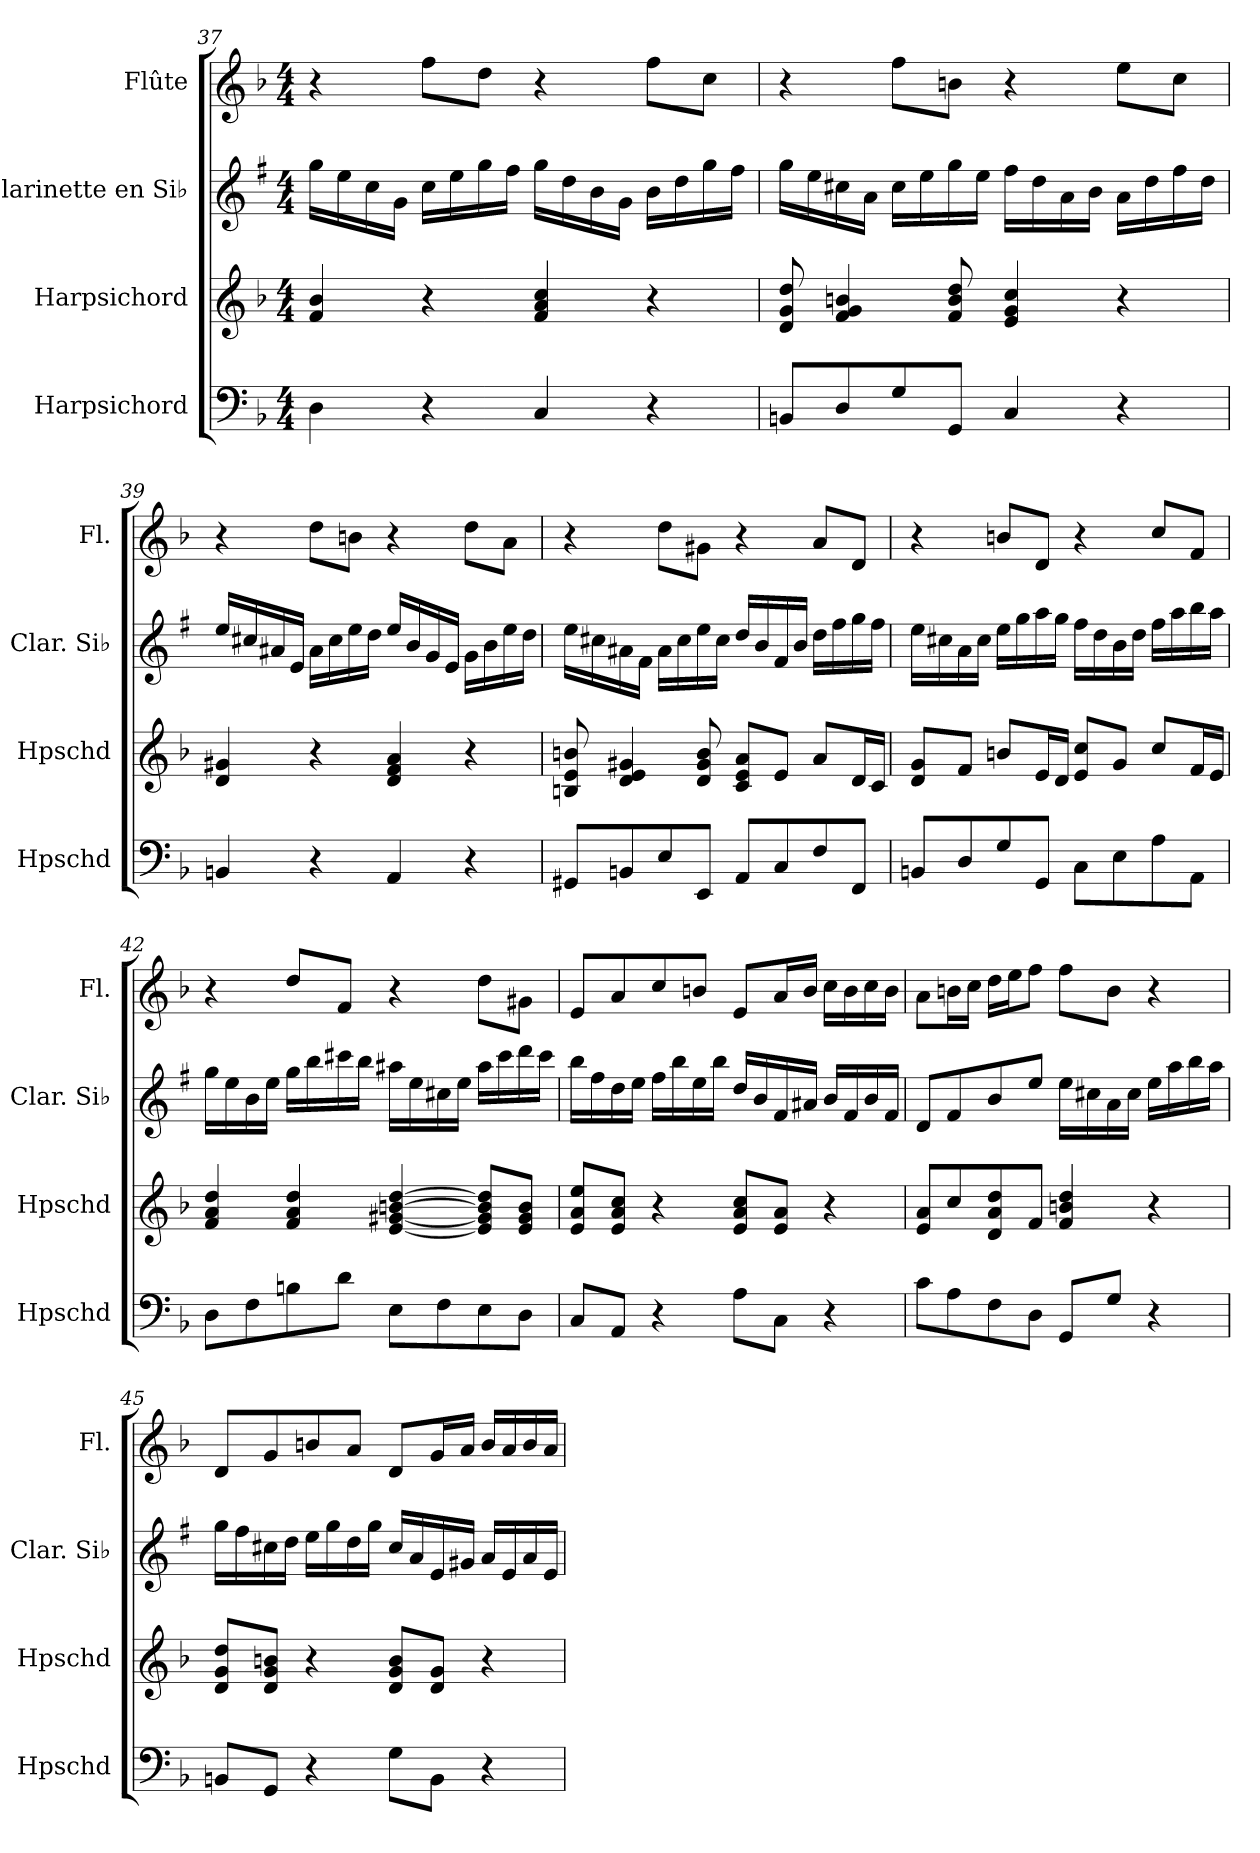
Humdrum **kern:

**kern	**kern	**kern	**kern
*part4	*part3	*part2	*part1
*staff4	*staff3	*staff2	*staff1
*I"Harpsichord	*I"Harpsichord	*I"Clarinette en Si♭	*I"Flûte
*I'Hpschd	*I'Hpschd	*I'Clar. Si♭	*I'Fl.
*clefF4	*clefG2	*clefG2	*clefG2
*	*	*ITrd1c2	*
*k[b-]	*k[b-]	*k[b-]	*k[b-]
*M4/4	*M4/4	*M4/4	*M4/4
=37	=37	=37	=37
4D\	4f/ 4b-/	16ff\LL	4r
.	.	16dd\	.
.	.	16b-\	.
.	.	16f\JJ	.
4r	4r	16b-\LL	8ff\L
.	.	16dd\	.
.	.	16ff\	8dd\J
.	.	16ee\JJ	.
4C/	4f/ 4a/ 4cc/	16ff\LL	4r
.	.	16cc\	.
.	.	16a\	.
.	.	16f\JJ	.
4r	4r	16a\LL	8ff\L
.	.	16cc\	.
.	.	16ff\	8cc\J
.	.	16ee\JJ	.
!!LO:LB:g=z
=38	=38	=38	=38
8BBn/L	8d/ 8g/ 8dd/	16ff\LL	4r
.	.	16dd\	.
8D/	4f/ 4g/ 4bn/	16bn\	.
.	.	16g\JJ	.
8G/	.	16b\LL	8ff\L
.	.	16dd\	.
8GG/J	8f/ 8b/ 8dd/	16ff\	8bn\J
.	.	16dd\JJ	.
4C/	4e/ 4g/ 4cc/	16ee\LL	4r
.	.	16cc\	.
.	.	16g\	.
.	.	16a\JJ	.
4r	4r	16g\LL	8ee\L
.	.	16cc\	.
.	.	16ee\	8cc\J
.	.	16cc\JJ	.
=39	=39	=39	=39
4BBn/	4d/ 4g#X/	16dd/LL	4r
.	.	16bn/	.
.	.	16g#X/	.
.	.	16d/JJ	.
4r	4r	16g#\LL	8dd\L
.	.	16b\	.
.	.	16dd\	8bn\J
.	.	16cc\JJ	.
4AA/	4d/ 4f/ 4a/	16dd/LL	4r
.	.	16a/	.
.	.	16f/	.
.	.	16d/JJ	.
4r	4r	16f\LL	8dd\L
.	.	16a\	.
.	.	16dd\	8a\J
.	.	16cc\JJ	.
!!LO:PB:g=z
=40	=40	=40	=40
8GG#X/L	8Bn/ 8e/ 8bn/	16dd\LL	4r
.	.	16bn\	.
8BBn/	4d/ 4e/ 4g#X/	16g#X\	.
.	.	16e\JJ	.
8E/	.	16g#\LL	8dd\L
.	.	16b\	.
8EE/J	8d/ 8g#/ 8b/	16dd\	8g#X\J
.	.	16b\JJ	.
8AA/L	8c/ 8e/ 8a/L	16cc/LL	4r
.	.	16a/	.
8C/	8e/J	16e/	.
.	.	16a/JJ	.
8F/	8a/L	16cc\LL	8a/L
.	.	16ee\	.
8FF/J	16d/L	16ff\	8d/J
.	16c/JJ	16ee\JJ	.
=41	=41	=41	=41
8BBn/L	8d/ 8g/L	16dd\LL	4r
.	.	16bn\	.
8D/	8f/J	16g\	.
.	.	16b\JJ	.
8G/	8bn/L	16dd\LL	8bn/L
.	.	16ff\	.
8GG/J	16e/L	16gg\	8d/J
.	16d/JJ	16ff\JJ	.
8C\L	8e/ 8cc/L	16ee\LL	4r
.	.	16cc\	.
8E\	8g/J	16a\	.
.	.	16cc\JJ	.
8A\	8cc/L	16ee\LL	8cc/L
.	.	16gg\	.
8AA\J	16f/L	16aa\	8f/J
.	16e/JJ	16gg\JJ	.
!!LO:LB:g=z
=42	=42	=42	=42
8D\L	4f/ 4a/ 4dd/	16ff\LL	4r
.	.	16dd\	.
8F\	.	16a\	.
.	.	16dd\JJ	.
8Bn\	4f/ 4a/ 4dd/	16ff\LL	8dd/L
.	.	16aa\	.
8d\J	.	16bbn\	8f/J
.	.	16aa\JJ	.
8E\L	[4e/ [4g#X/ [4bn/ [4dd/	16gg#X\LL	4r
.	.	16dd\	.
8F\	.	16bn\	.
.	.	16dd\JJ	.
8E\	8e/] 8g#/] 8b/] 8dd/]L	16gg#\LL	8dd\L
.	.	16bb\	.
8D\J	8e/ 8g#/ 8b/J	16ccc\	8g#X\J
.	.	16bb\JJ	.
=43	=43	=43	=43
8C/L	8e/ 8a/ 8ee/L	16aa\LL	8e/L
.	.	16ee\	.
8AA/J	8e/ 8a/ 8cc/J	16cc\	8a/
.	.	16dd\JJ	.
4r	4r	16ee\LL	8cc/
.	.	16aa\	.
.	.	16dd\	8bn/J
.	.	16aa\JJ	.
8A\L	8e/ 8a/ 8cc/L	16cc/LL	8e/L
.	.	16a/	.
8C\J	8e/ 8a/J	16e/	16a/L
.	.	16g#X/JJ	16b/JJ
4r	4r	16a/LL	16cc\LL
.	.	16e/	16b\
.	.	16a/	16cc\
.	.	16e/JJ	16b\JJ
!!LO:PB:g=z
=44	=44	=44	=44
8c\L	8e/ 8a/L	8c/L	8a\L
8A\	8cc/	8e/	16bn\L
.	.	.	16cc\JJ
8F\	8d/ 8a/ 8dd/	8a/	16dd\LL
.	.	.	16ee\J
8D\J	8f/J	8dd/J	8ff\J
8GG/L	4f/ 4bn/ 4dd/	16dd\LL	8ff\L
.	.	16bn\	.
8G/J	.	16g\	8b\J
.	.	16b\JJ	.
4r	4r	16dd\LL	4r
.	.	16gg\	.
.	.	16aa\	.
.	.	16gg\JJ	.
=45	=45	=45	=45
8BBn/L	8d/ 8g/ 8dd/L	16ff\LL	8d/L
.	.	16ee\	.
8GG/J	8d/ 8g/ 8bn/J	16bn\	8g/
.	.	16cc\JJ	.
4r	4r	16dd\LL	8bn/
.	.	16ff\	.
.	.	16cc\	8a/J
.	.	16ff\JJ	.
8G\L	8d/ 8g/ 8b/L	16b/LL	8d/L
.	.	16g/	.
8BB\J	8d/ 8g/J	16d/	16g/L
.	.	16f#X/JJ	16a/JJ
4r	4r	16g/LL	16b/LL
.	.	16d/	16a/
.	.	16g/	16b/
.	.	16d/JJ	16a/JJ
=	=	=	=
*-	*-	*-	*-
